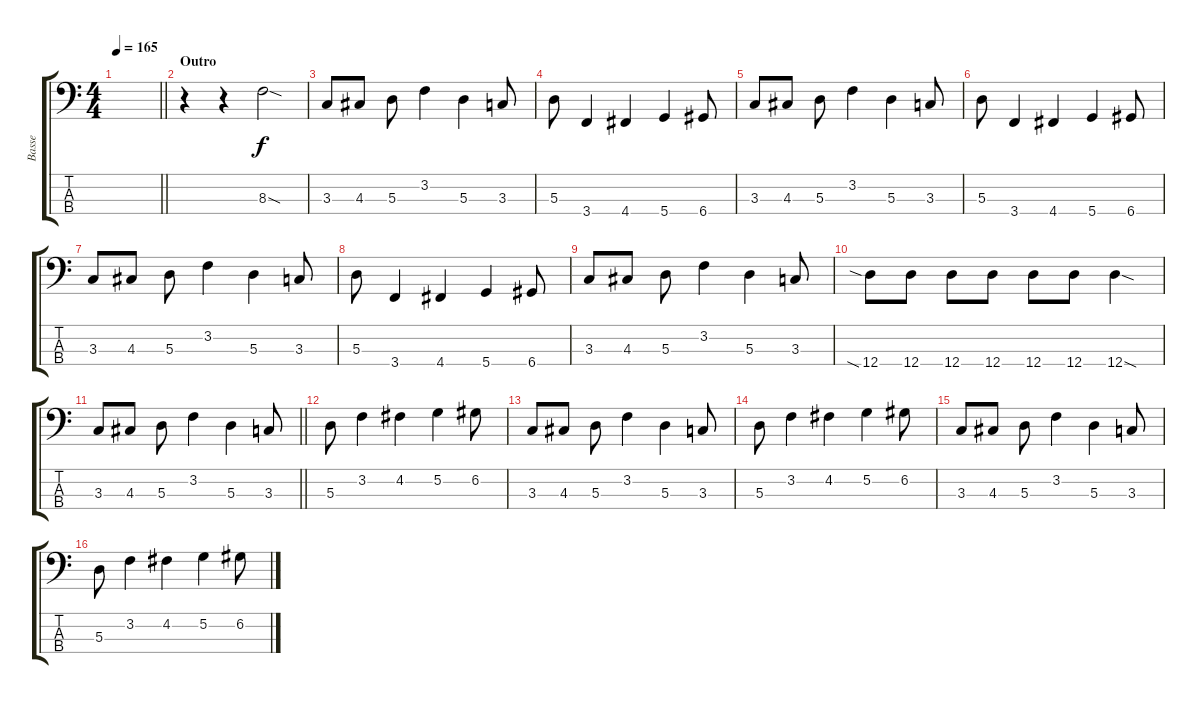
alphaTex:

\track ("Basse" "Basse") {instrument electricbassfinger}
\staff {score tabs}
\tuning (G2 D2 A1 D1) {hide}
\ts (4 4)
\tempo 165
\clef f4
\barLineRight lightlight
\ks c
|
\section ("" "Outro")
r.4 r.4 8.3{sod}.2 |
3.3.8 4.3.8 5.3.8 3.2.4 5.3.4 3.3.8 |
5.3.8 3.4.4 4.4.4 5.4.4 6.4.8 |
3.3.8 4.3.8 5.3.8 3.2.4 5.3.4 3.3.8 |
5.3.8 3.4.4 4.4.4 5.4.4 6.4.8 |
3.3.8 4.3.8 5.3.8 3.2.4 5.3.4 3.3.8 |
5.3.8 3.4.4 4.4.4 5.4.4 6.4.8 |
3.3.8 4.3.8 5.3.8 3.2.4 5.3.4 3.3.8 |
12.4{sia}.8 12.4.8 12.4.8 12.4.8 12.4.8 12.4.8 12.4{sod}.4 |
\barLineRight lightlight
3.3.8 4.3.8 5.3.8 3.2.4 5.3.4 3.3.8 |
5.3.8 3.2.4 4.2.4 5.2.4 6.2.8 |
3.3.8 4.3.8 5.3.8 3.2.4 5.3.4 3.3.8 |
5.3.8 3.2.4 4.2.4 5.2.4 6.2.8 |
3.3.8 4.3.8 5.3.8 3.2.4 5.3.4 3.3.8 |
5.3.8 3.2.4 4.2.4 5.2.4 6.2.8
